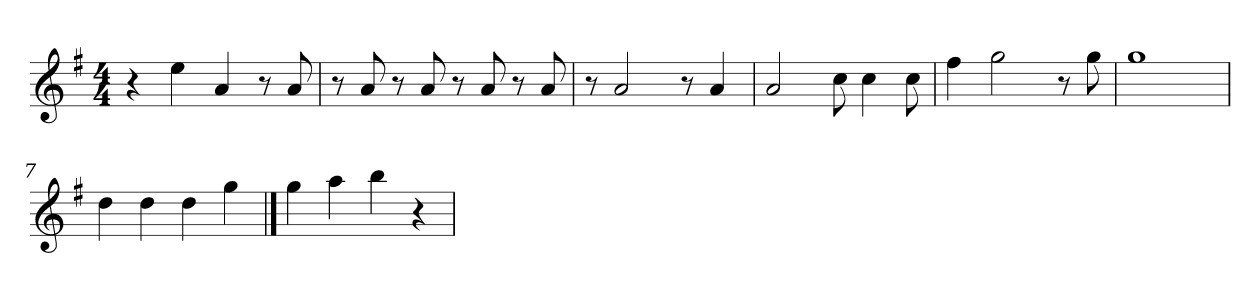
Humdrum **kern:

**kern
*part1
*staff1
*
*k[f#]
*M4/4
*MM170
=1
4r
4ee
4a
8r
8a
=2
8r
8a
8r
8a
8r
8a
8r
8a
=3
8r
2a
8r
4a
=4
2a
8cc
4cc
8cc
!!LO:LB:g=z
=5
4ff#
2gg
8r
8gg
=6
1gg
=7
4dd
4dd
4dd
4gg
==8
4gg
4aa
4bb
4r
=
*-
